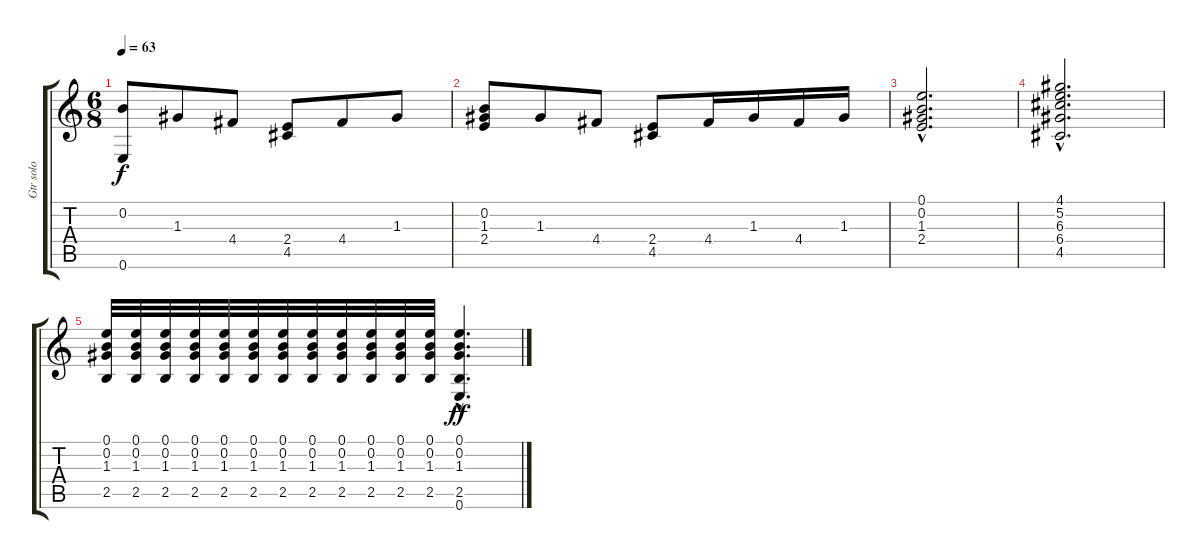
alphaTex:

\track ("Gtr solo" "Gtr solo") {instrument acousticguitarnylon}
\staff {score tabs}
\tuning (E4 B3 G3 D3 A2 E2) {hide}
\ts (6 8)
\tempo 63
\clef g2
\ks c
(0.2 0.6).8{dy f} 1.3.8 4.4.8 (2.4 4.5).8 4.4.8 1.3.8 |
(0.2 1.3 2.4).8 1.3.8 4.4.8 (2.4 4.5).8 4.4.16 1.3.16 4.4.16 1.3.16 |
(0.1{hac} 0.2{hac} 1.3{hac} 2.4{hac}).2{d} |
(4.1{hac} 5.2{hac} 6.3{hac} 6.4{hac} 4.5{hac}).2{d} |
(0.1 0.2 1.3 2.5).32 (0.1 0.2 1.3 2.5).32 (0.1 0.2 1.3 2.5).32 (0.1 0.2 1.3 2.5).32 (0.1 0.2 1.3 2.5).32 (0.1 0.2 1.3 2.5).32 (0.1 0.2 1.3 2.5).32 (0.1 0.2 1.3 2.5).32 (0.1 0.2 1.3 2.5).32 (0.1 0.2 1.3 2.5).32 (0.1 0.2 1.3 2.5).32 (0.1 0.2 1.3 2.5).32 (0.1{hac} 0.2{hac} 1.3{hac} 2.5{hac} 0.6{hac}).4{d dy ff}
